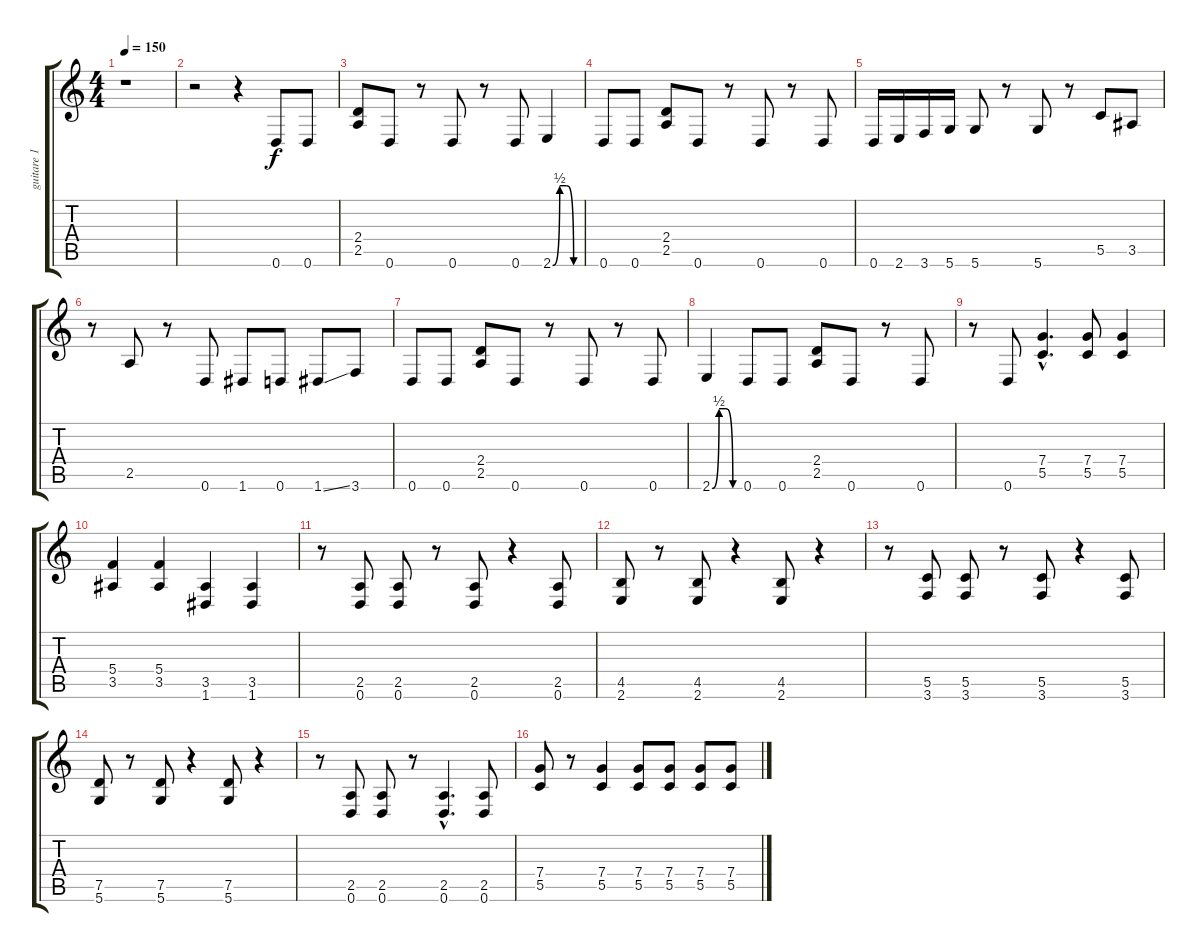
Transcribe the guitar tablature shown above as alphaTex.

\track ("guitare 1" "guitare 1") {instrument distortionguitar}
\staff {score tabs}
\tuning (D4 A3 F3 C3 G2 D2) {hide}
\ts (4 4)
\tempo 150
\clef g2
\ks c
r.1{dy f} |
r.2 r.4 0.6.8 0.6.8 |
(2.4 2.5).8 0.6.8 r.8 0.6.8 r.8 0.6.8 2.6{be (custom 0 0 15 2 30 2 45 0 60 0)}.4 |
0.6.8 0.6.8 (2.4 2.5).8 0.6.8 r.8 0.6.8 r.8 0.6.8 |
0.6.16 2.6.16 3.6.16 5.6.16 5.6.8 r.8 5.6.8 r.8 5.5.8 3.5.8 |
r.8 2.5.8 r.8 0.6.8 1.6.8 0.6.8 1.6{ss}.8 3.6.8 |
0.6.8 0.6.8 (2.4 2.5).8 0.6.8 r.8 0.6.8 r.8 0.6.8 |
2.6{be (custom 0 0 15 2 30 2 45 0 60 0)}.4 0.6.8 0.6.8 (2.4 2.5).8 0.6.8 r.8 0.6.8 |
r.8 0.6.8 (7.4{hac} 5.5{hac}).4{d} (7.4 5.5).8 (7.4 5.5).4 |
(5.4 3.5).4 (5.4 3.5).4 (3.5 1.6).4 (3.5 1.6).4 |
r.8 (2.5 0.6).8 (2.5 0.6).8 r.8 (2.5 0.6).8 r.4 (2.5 0.6).8 |
(4.5 2.6).8 r.8 (4.5 2.6).8 r.4 (4.5 2.6).8 r.4 |
r.8 (5.5 3.6).8 (5.5 3.6).8 r.8 (5.5 3.6).8 r.4 (5.5 3.6).8 |
(7.5 5.6).8 r.8 (7.5 5.6).8 r.4 (7.5 5.6).8 r.4 |
r.8 (2.5 0.6).8 (2.5 0.6).8 r.8 (2.5{hac} 0.6{hac}).4{d} (2.5 0.6).8 |
(7.4 5.5).8 r.8 (7.4 5.5).4 (7.4 5.5).8 (7.4 5.5).8 (7.4 5.5).8 (7.4 5.5).8
